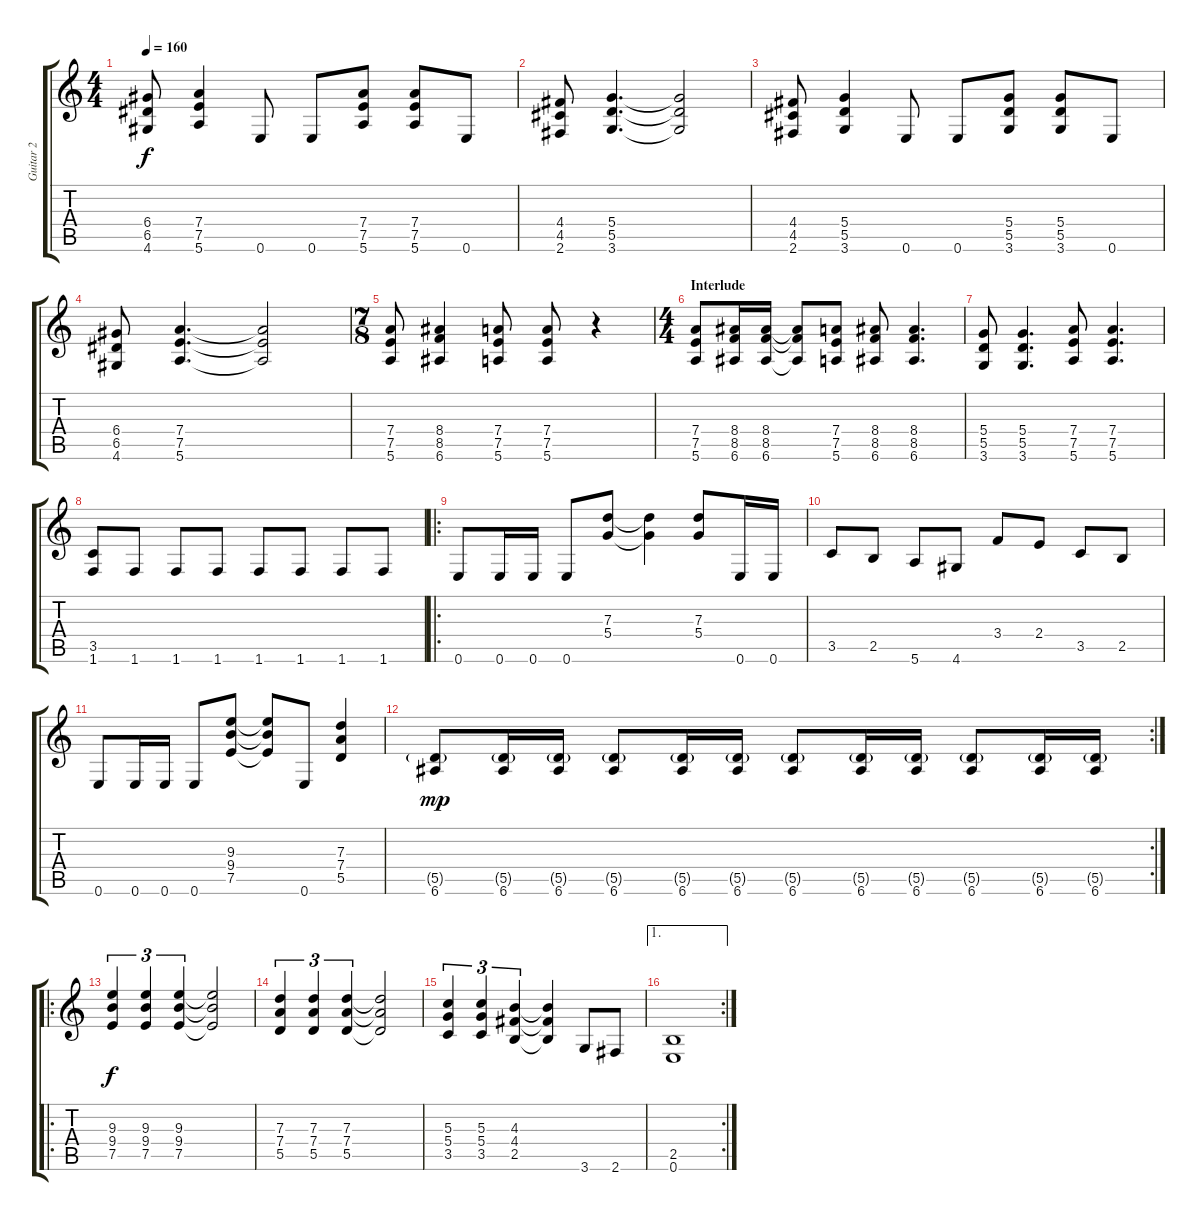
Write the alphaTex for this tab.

\track ("Guitar 2" "Guitar 2") {instrument overdrivenguitar}
\staff {score tabs}
\tuning (E4 B3 G3 D3 A2 E2) {hide}
\ts (4 4)
\tempo 160
\clef g2
\ks c
(6.4 6.5 4.6).8{dy f} (7.4 7.5 5.6).4 0.6.8 0.6.8 (7.4 7.5 5.6).8 (7.4 7.5 5.6).8 0.6.8 |
(4.4 4.5 2.6).8 (5.4 5.5 3.6).4{d} (5.4{t} 5.5{t} 3.6{t}).2 |
(4.4 4.5 2.6).8 (5.4 5.5 3.6).4 0.6.8 0.6.8 (5.4 5.5 3.6).8 (5.4 5.5 3.6).8 0.6.8 |
(6.4 6.5 4.6).8 (7.4 7.5 5.6).4{d} (7.4{t} 7.5{t} 5.6{t}).2 |
\ts (7 8)
(7.4 7.5 5.6).8 (8.4 8.5 6.6).4 (7.4 7.5 5.6).8 (7.4 7.5 5.6).8 r.4 |
\ts (4 4)
\section ("" "Interlude")
(7.4 7.5 5.6).8 (8.4 8.5 6.6).16 (8.4 8.5 6.6).16 (8.4{t} 8.5{t} 6.6{t}).8 (7.4 7.5 5.6).8 (8.4 8.5 6.6).8 (8.4 8.5 6.6).4{d} |
(5.4 5.5 3.6).8 (5.4 5.5 3.6).4{d} (7.4 7.5 5.6).8 (7.4 7.5 5.6).4{d} |
(3.5 1.6).8 1.6.8 1.6.8 1.6.8 1.6.8 1.6.8 1.6.8 1.6.8 |
\ro
0.6.8 0.6.16 0.6.16 0.6.8 (7.3 5.4).8 (7.3{t} 5.4{t}).4 (7.3 5.4).8 0.6.16 0.6.16 |
3.5.8 2.5.8 5.6.8 4.6.8 3.4.8 2.4.8 3.5.8 2.5.8 |
0.6.8 0.6.16 0.6.16 0.6.8 (9.3 9.4 7.5).8 (9.3{t} 9.4{t} 7.5{t}).8 0.6.8 (7.3 7.4 5.5).4 |
\rc 2
(5.5{g} 6.6).8{dy mp} (5.5{g} 6.6).16 (5.5{g} 6.6).16 (5.5{g} 6.6).8 (5.5{g} 6.6).16 (5.5{g} 6.6).16 (5.5{g} 6.6).8 (5.5{g} 6.6).16 (5.5{g} 6.6).16 (5.5{g} 6.6).8 (5.5{g} 6.6).16 (5.5{g} 6.6).16 |
\ro
(9.3 9.4 7.5).4{tu (3 2) dy f} (9.3 9.4 7.5).4{tu (3 2)} (9.3 9.4 7.5).4{tu (3 2)} (9.3{t} 9.4{t} 7.5{t}).2 |
(7.3 7.4 5.5).4{tu (3 2)} (7.3 7.4 5.5).4{tu (3 2)} (7.3 7.4 5.5).4{tu (3 2)} (7.3{t} 7.4{t} 5.5{t}).2 |
(5.3 5.4 3.5).4{tu (3 2)} (5.3 5.4 3.5).4{tu (3 2)} (4.3 4.4 2.5).4{tu (3 2)} (4.3{t} 4.4{t} 2.5{t}).4 3.6.8 2.6.8 |
\ae 1
\rc 2
(2.5 0.6).1
